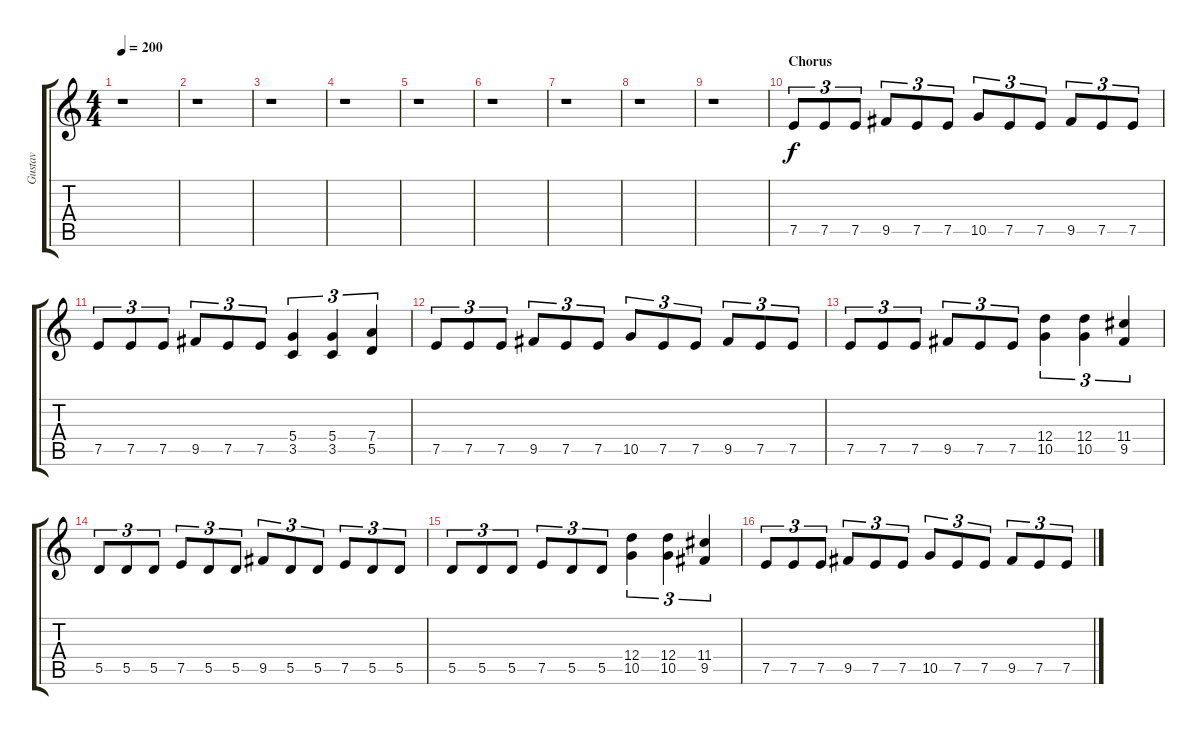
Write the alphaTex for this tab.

\track ("Gustav" "Gustav") {instrument overdrivenguitar}
\staff {score tabs}
\tuning (E4 B3 G3 D3 A2 E2) {hide}
\ts (4 4)
\tempo 200
\clef g2
\ks c
r.1{dy f} |
r.1 |
r.1 |
r.1 |
r.1 |
r.1 |
r.1 |
r.1 |
r.1 |
\section ("" "Chorus")
7.5.8{tu (3 2)} 7.5.8{tu (3 2)} 7.5.8{tu (3 2)} 9.5.8{tu (3 2)} 7.5.8{tu (3 2)} 7.5.8{tu (3 2)} 10.5.8{tu (3 2)} 7.5.8{tu (3 2)} 7.5.8{tu (3 2)} 9.5.8{tu (3 2)} 7.5.8{tu (3 2)} 7.5.8{tu (3 2)} |
7.5.8{tu (3 2)} 7.5.8{tu (3 2)} 7.5.8{tu (3 2)} 9.5.8{tu (3 2)} 7.5.8{tu (3 2)} 7.5.8{tu (3 2)} (5.4 3.5).4{tu (3 2)} (5.4 3.5).4{tu (3 2)} (7.4 5.5).4{tu (3 2)} |
7.5.8{tu (3 2)} 7.5.8{tu (3 2)} 7.5.8{tu (3 2)} 9.5.8{tu (3 2)} 7.5.8{tu (3 2)} 7.5.8{tu (3 2)} 10.5.8{tu (3 2)} 7.5.8{tu (3 2)} 7.5.8{tu (3 2)} 9.5.8{tu (3 2)} 7.5.8{tu (3 2)} 7.5.8{tu (3 2)} |
7.5.8{tu (3 2)} 7.5.8{tu (3 2)} 7.5.8{tu (3 2)} 9.5.8{tu (3 2)} 7.5.8{tu (3 2)} 7.5.8{tu (3 2)} (12.4 10.5).4{tu (3 2)} (12.4 10.5).4{tu (3 2)} (11.4 9.5).4{tu (3 2)} |
5.5.8{tu (3 2)} 5.5.8{tu (3 2)} 5.5.8{tu (3 2)} 7.5.8{tu (3 2)} 5.5.8{tu (3 2)} 5.5.8{tu (3 2)} 9.5.8{tu (3 2)} 5.5.8{tu (3 2)} 5.5.8{tu (3 2)} 7.5.8{tu (3 2)} 5.5.8{tu (3 2)} 5.5.8{tu (3 2)} |
5.5.8{tu (3 2)} 5.5.8{tu (3 2)} 5.5.8{tu (3 2)} 7.5.8{tu (3 2)} 5.5.8{tu (3 2)} 5.5.8{tu (3 2)} (12.4 10.5).4{tu (3 2)} (12.4 10.5).4{tu (3 2)} (11.4 9.5).4{tu (3 2)} |
7.5.8{tu (3 2)} 7.5.8{tu (3 2)} 7.5.8{tu (3 2)} 9.5.8{tu (3 2)} 7.5.8{tu (3 2)} 7.5.8{tu (3 2)} 10.5.8{tu (3 2)} 7.5.8{tu (3 2)} 7.5.8{tu (3 2)} 9.5.8{tu (3 2)} 7.5.8{tu (3 2)} 7.5.8{tu (3 2)}
